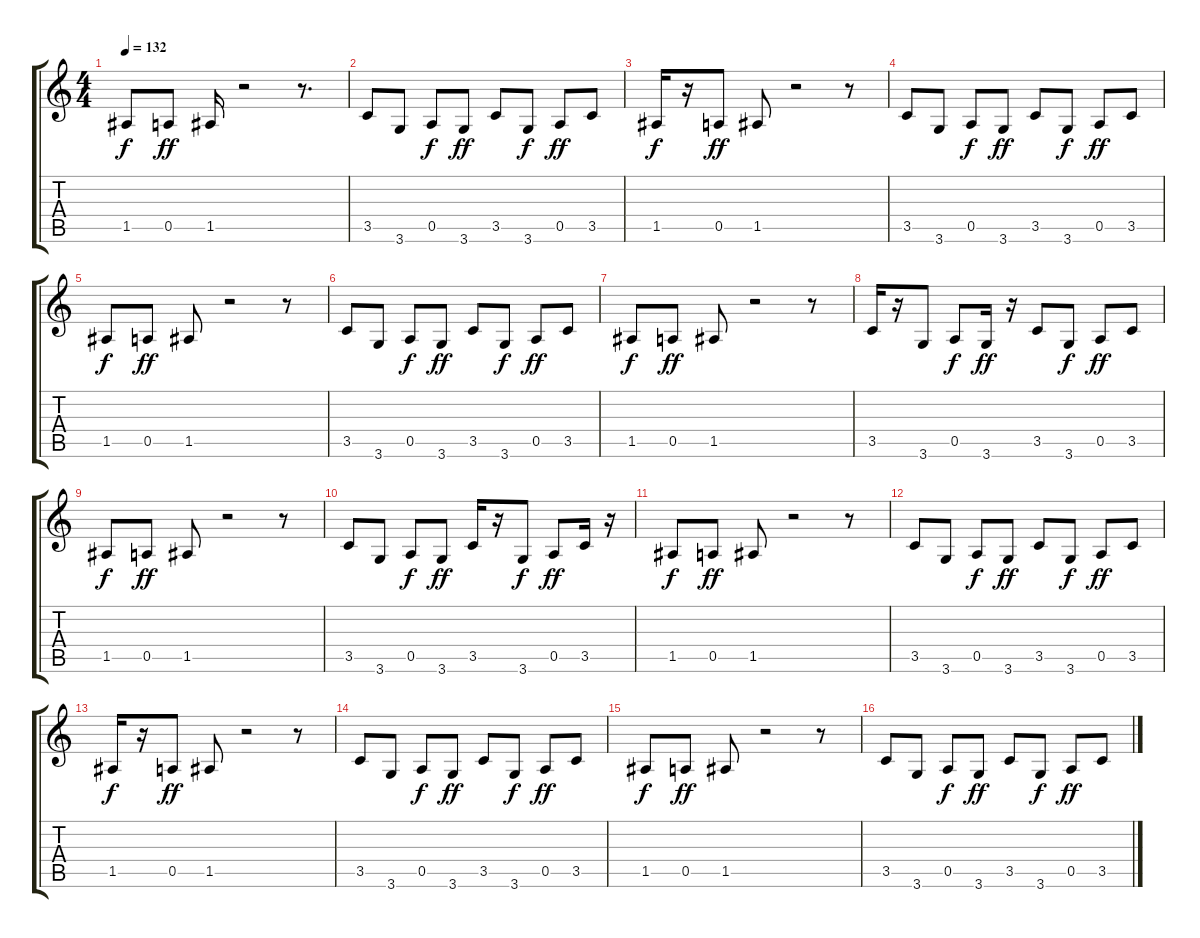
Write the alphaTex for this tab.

\track "" {instrument fretlessbass}
\staff {score tabs}
\tuning (E4 B3 G3 D3 A2 E2) {hide}
\ts (4 4)
\tempo 132
\clef g2
\ks c
1.5.8{dy f} 0.5.8{dy ff} 1.5.16 r.2 r.8{d} |
3.5.8 3.6.8 0.5.8{dy f} 3.6.8{dy ff} 3.5.8 3.6.8{dy f} 0.5.8{dy ff} 3.5.8 |
1.5.16{dy f} r.16 0.5.8{dy ff} 1.5.8 r.2 r.8 |
3.5.8 3.6.8 0.5.8{dy f} 3.6.8{dy ff} 3.5.8 3.6.8{dy f} 0.5.8{dy ff} 3.5.8 |
1.5.8{dy f} 0.5.8{dy ff} 1.5.8 r.2 r.8 |
3.5.8 3.6.8 0.5.8{dy f} 3.6.8{dy ff} 3.5.8 3.6.8{dy f} 0.5.8{dy ff} 3.5.8 |
1.5.8{dy f} 0.5.8{dy ff} 1.5.8 r.2 r.8 |
3.5.16 r.16 3.6.8 0.5.8{dy f} 3.6.16{dy ff} r.16 3.5.8 3.6.8{dy f} 0.5.8{dy ff} 3.5.8 |
1.5.8{dy f} 0.5.8{dy ff} 1.5.8 r.2 r.8 |
3.5.8 3.6.8 0.5.8{dy f} 3.6.8{dy ff} 3.5.16 r.16 3.6.8{dy f} 0.5.8{dy ff} 3.5.16 r.16 |
1.5.8{dy f} 0.5.8{dy ff} 1.5.8 r.2 r.8 |
3.5.8 3.6.8 0.5.8{dy f} 3.6.8{dy ff} 3.5.8 3.6.8{dy f} 0.5.8{dy ff} 3.5.8 |
1.5.16{dy f} r.16 0.5.8{dy ff} 1.5.8 r.2 r.8 |
3.5.8 3.6.8 0.5.8{dy f} 3.6.8{dy ff} 3.5.8 3.6.8{dy f} 0.5.8{dy ff} 3.5.8 |
1.5.8{dy f} 0.5.8{dy ff} 1.5.8 r.2 r.8 |
3.5.8 3.6.8 0.5.8{dy f} 3.6.8{dy ff} 3.5.8 3.6.8{dy f} 0.5.8{dy ff} 3.5.8
